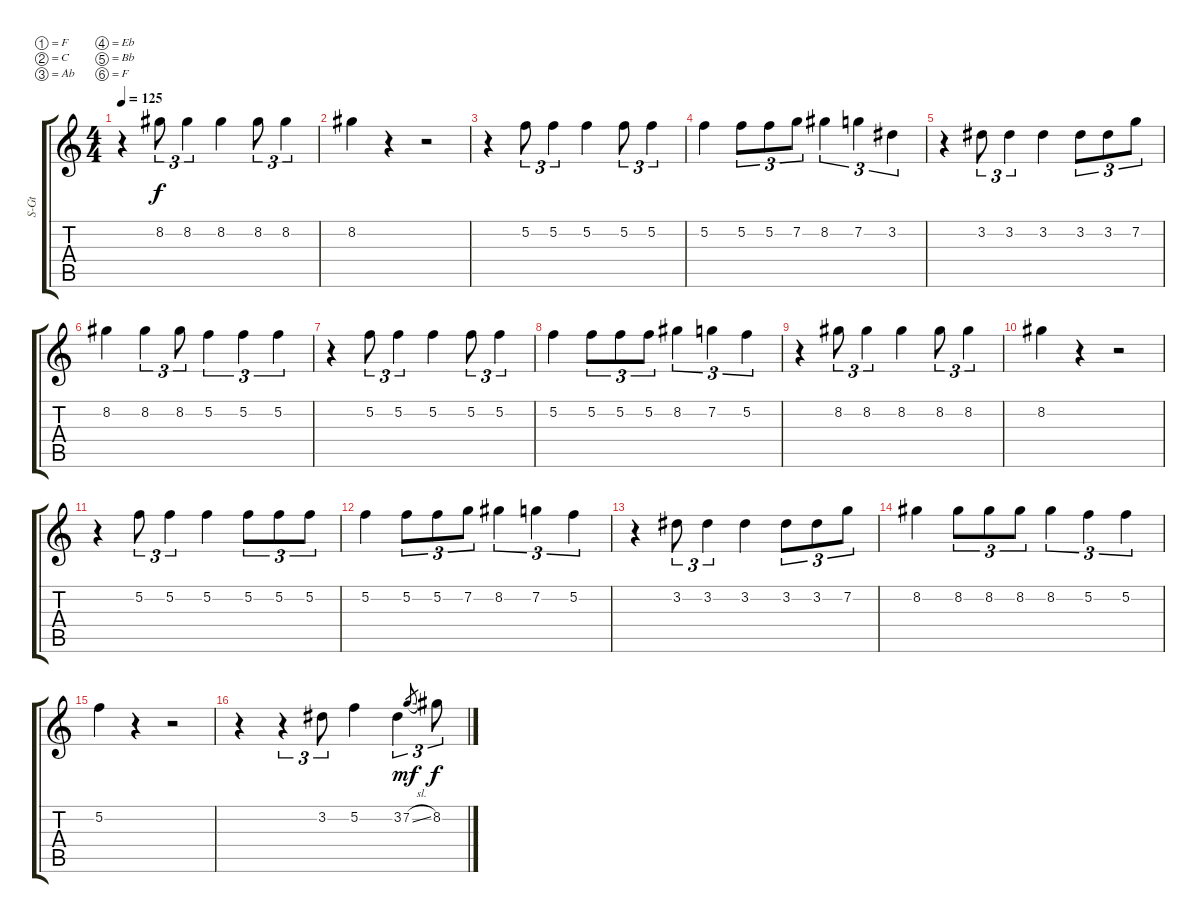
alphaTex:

\track ("Vocals" "S-Gt") {instrument honkytonkpiano}
\staff {score tabs}
\tuning (F4 C4 Ab3 Eb3 Bb2 F2)
\displaytranspose 12
\ts (4 4)
\tempo 125
\clef g2
\ks c
r.4{dy f} 8.2.8{tu (3 2)} 8.2.4{tu (3 2)} 8.2.4 8.2.8{tu (3 2)} 8.2.4{tu (3 2)} |
8.2.4 r.4 r.2 |
r.4 5.2.8{tu (3 2)} 5.2.4{tu (3 2)} 5.2.4 5.2.8{tu (3 2)} 5.2.4{tu (3 2)} |
5.2.4 5.2.8{tu (3 2)} 5.2.8{tu (3 2)} 7.2.8{tu (3 2)} 8.2.4{tu (3 2)} 7.2.4{tu (3 2)} 3.2.4{tu (3 2)} |
r.4 3.2.8{tu (3 2)} 3.2.4{tu (3 2)} 3.2.4 3.2.8{tu (3 2)} 3.2.8{tu (3 2)} 7.2.8{tu (3 2)} |
8.2.4 8.2.4{tu (3 2)} 8.2.8{tu (3 2)} 5.2.4{tu (3 2)} 5.2.4{tu (3 2)} 5.2.4{tu (3 2)} |
r.4 5.2.8{tu (3 2)} 5.2.4{tu (3 2)} 5.2.4 5.2.8{tu (3 2)} 5.2.4{tu (3 2)} |
5.2.4 5.2.8{tu (3 2)} 5.2.8{tu (3 2)} 5.2.8{tu (3 2)} 8.2.4{tu (3 2)} 7.2.4{tu (3 2)} 5.2.4{tu (3 2)} |
r.4 8.2.8{tu (3 2)} 8.2.4{tu (3 2)} 8.2.4 8.2.8{tu (3 2)} 8.2.4{tu (3 2)} |
8.2.4 r.4 r.2 |
r.4 5.2.8{tu (3 2)} 5.2.4{tu (3 2)} 5.2.4 5.2.8{tu (3 2)} 5.2.8{tu (3 2)} 5.2.8{tu (3 2)} |
5.2.4 5.2.8{tu (3 2)} 5.2.8{tu (3 2)} 7.2.8{tu (3 2)} 8.2.4{tu (3 2)} 7.2.4{tu (3 2)} 5.2.4{tu (3 2)} |
r.4 3.2.8{tu (3 2)} 3.2.4{tu (3 2)} 3.2.4 3.2.8{tu (3 2)} 3.2.8{tu (3 2)} 7.2.8{tu (3 2)} |
8.2.4 8.2.8{tu (3 2)} 8.2.8{tu (3 2)} 8.2.8{tu (3 2)} 8.2.4{tu (3 2)} 5.2.4{tu (3 2)} 5.2.4{tu (3 2)} |
5.2.4 r.4 r.2 |
r.4 r.4{tu (3 2)} 3.2.8{tu (3 2)} 5.2.4 3.2.4{tu (3 2)} 7.2{sl}.8{gr dy mf} 8.2.8{tu (3 2) dy f}
